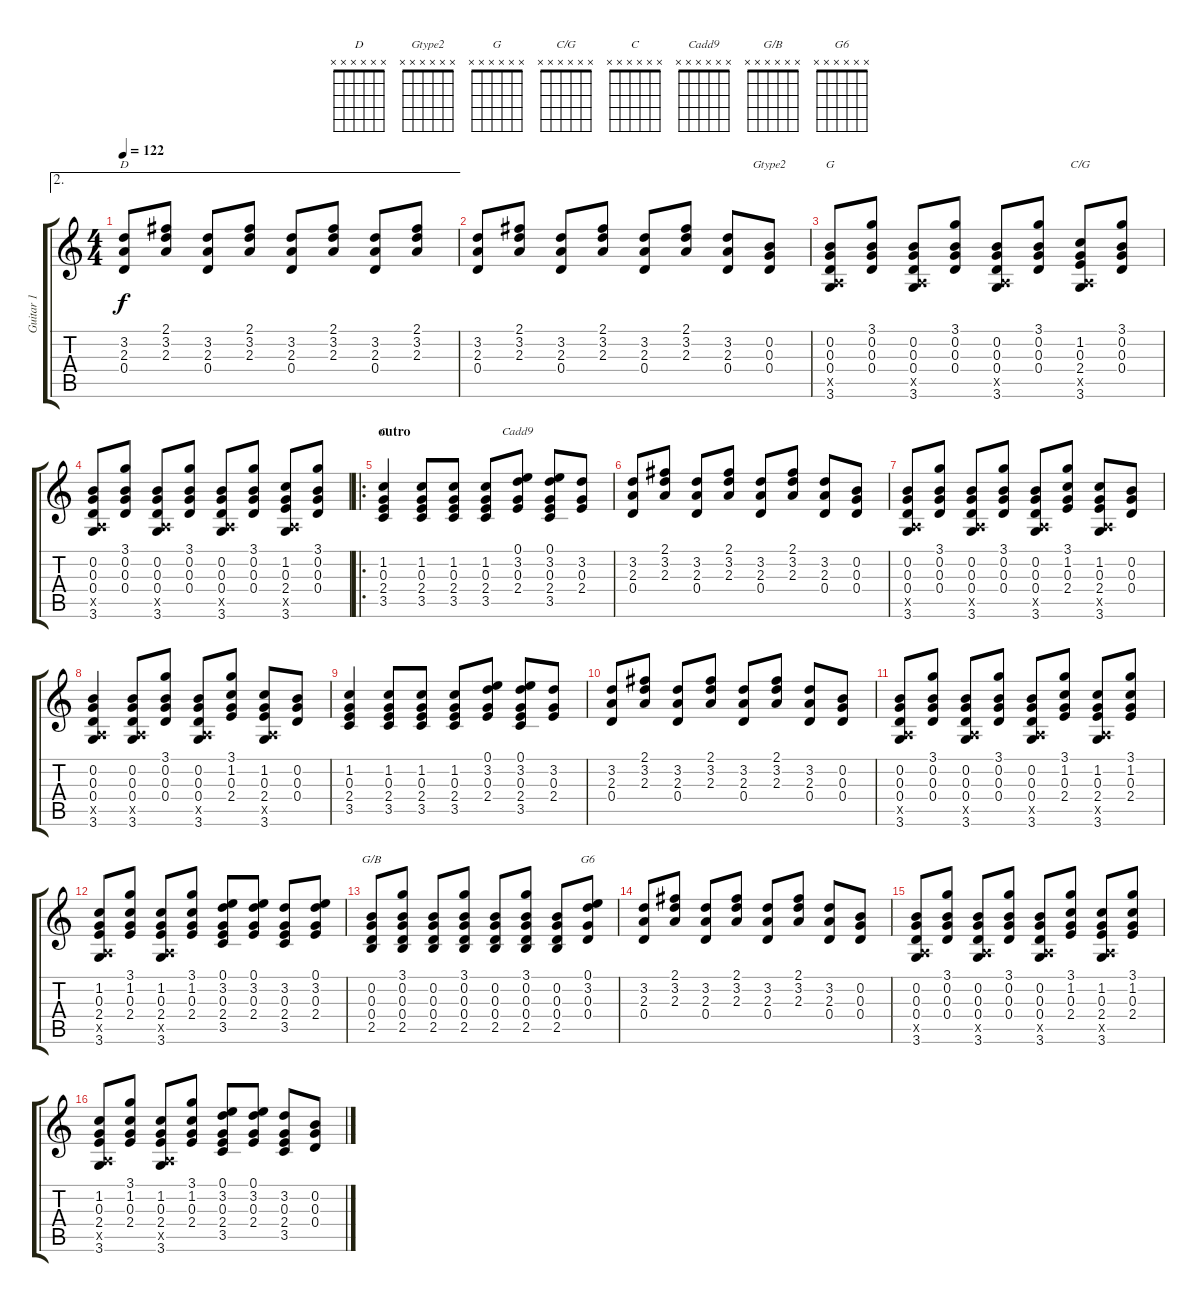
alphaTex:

\track ("Guitar 1" "Guitar 1") {instrument electricguitarclean}
\staff {score tabs}
\tuning (E4 B3 G3 D3 A2 E2) {hide}
\chord ("D" x x x x x x) {firstfret 0}
\chord ("Gtype2" x x x x x x) {firstfret 0}
\chord ("G" x x x x x x) {firstfret 0}
\chord ("C/G" x x x x x x) {firstfret 0}
\chord ("C" x x x x x x) {firstfret 0}
\chord ("Cadd9" x x x x x x) {firstfret 0}
\chord ("G/B" x x x x x x) {firstfret 0}
\chord ("G6" x x x x x x) {firstfret 0}
\ae 2
\ts (4 4)
\tempo 122
\clef g2
\ks c
(3.2 2.3 0.4).8{ch "D" dy f} (2.1 3.2 2.3).8 (3.2 2.3 0.4).8 (2.1 3.2 2.3).8 (3.2 2.3 0.4).8 (2.1 3.2 2.3).8 (3.2 2.3 0.4).8 (2.1 3.2 2.3).8 |
(3.2 2.3 0.4).8 (2.1 3.2 2.3).8 (3.2 2.3 0.4).8 (2.1 3.2 2.3).8 (3.2 2.3 0.4).8 (2.1 3.2 2.3).8 (3.2 2.3 0.4).8 (0.2 0.3 0.4).8{ch "Gtype2"} |
(0.2 0.3 0.4 0.5{x} 3.6).8{ch "G"} (3.1 0.2 0.3 0.4).8 (0.2 0.3 0.4 0.5{x} 3.6).8 (3.1 0.2 0.3 0.4).8 (0.2 0.3 0.4 0.5{x} 3.6).8 (3.1 0.2 0.3 0.4).8 (1.2 0.3 2.4 0.5{x} 3.6).8{ch "C/G"} (3.1 0.2 0.3 0.4).8 |
(0.2 0.3 0.4 0.5{x} 3.6).8 (3.1 0.2 0.3 0.4).8 (0.2 0.3 0.4 0.5{x} 3.6).8 (3.1 0.2 0.3 0.4).8 (0.2 0.3 0.4 0.5{x} 3.6).8 (3.1 0.2 0.3 0.4).8 (1.2 0.3 2.4 0.5{x} 3.6).8 (3.1 0.2 0.3 0.4).8 |
\ro
\section ("" "outro")
(1.2 0.3 2.4 3.5).4{ch "C"} (1.2 0.3 2.4 3.5).8 (1.2 0.3 2.4 3.5).8 (1.2 0.3 2.4 3.5).8 (0.1 3.2 0.3 2.4).8{ch "Cadd9"} (0.1 3.2 0.3 2.4 3.5).8 (3.2 0.3 2.4).8 |
(3.2 2.3 0.4).8 (2.1 3.2 2.3).8 (3.2 2.3 0.4).8 (2.1 3.2 2.3).8 (3.2 2.3 0.4).8 (2.1 3.2 2.3).8 (3.2 2.3 0.4).8 (0.2 0.3 0.4).8 |
(0.2 0.3 0.4 0.5{x} 3.6).8 (3.1 0.2 0.3 0.4).8 (0.2 0.3 0.4 0.5{x} 3.6).8 (3.1 0.2 0.3 0.4).8 (0.2 0.3 0.4 0.5{x} 3.6).8 (3.1 1.2 0.3 2.4).8 (1.2 0.3 2.4 0.5{x} 3.6).8 (0.2 0.3 0.4).8 |
(0.2 0.3 0.4 0.5{x} 3.6).4 (0.2 0.3 0.4 0.5{x} 3.6).8 (3.1 0.2 0.3 0.4).8 (0.2 0.3 0.4 0.5{x} 3.6).8 (3.1 1.2 0.3 2.4).8 (1.2 0.3 2.4 0.5{x} 3.6).8 (0.2 0.3 0.4).8 |
(1.2 0.3 2.4 3.5).4 (1.2 0.3 2.4 3.5).8 (1.2 0.3 2.4 3.5).8 (1.2 0.3 2.4 3.5).8 (0.1 3.2 0.3 2.4).8 (0.1 3.2 0.3 2.4 3.5).8 (3.2 0.3 2.4).8 |
(3.2 2.3 0.4).8 (2.1 3.2 2.3).8 (3.2 2.3 0.4).8 (2.1 3.2 2.3).8 (3.2 2.3 0.4).8 (2.1 3.2 2.3).8 (3.2 2.3 0.4).8 (0.2 0.3 0.4).8 |
(0.2 0.3 0.4 0.5{x} 3.6).8 (3.1 0.2 0.3 0.4).8 (0.2 0.3 0.4 0.5{x} 3.6).8 (3.1 0.2 0.3 0.4).8 (0.2 0.3 0.4 0.5{x} 3.6).8 (3.1 1.2 0.3 2.4).8 (1.2 0.3 2.4 0.5{x} 3.6).8 (3.1 1.2 0.3 2.4).8 |
(1.2 0.3 2.4 0.5{x} 3.6).8 (3.1 1.2 0.3 2.4).8 (1.2 0.3 2.4 0.5{x} 3.6).8 (3.1 1.2 0.3 2.4).8 (0.1 3.2 0.3 2.4 3.5).8 (0.1 3.2 0.3 2.4).8 (3.2 0.3 2.4 3.5).8 (0.1 3.2 0.3 2.4).8 |
(0.2 0.3 0.4 2.5).8{ch "G/B"} (3.1 0.2 0.3 0.4 2.5).8 (0.2 0.3 0.4 2.5).8 (3.1 0.2 0.3 0.4 2.5).8 (0.2 0.3 0.4 2.5).8 (3.1 0.2 0.3 0.4 2.5).8 (0.2 0.3 0.4 2.5).8 (0.1 3.2 0.3 0.4).8{ch "G6"} |
(3.2 2.3 0.4).8 (2.1 3.2 2.3).8 (3.2 2.3 0.4).8 (2.1 3.2 2.3).8 (3.2 2.3 0.4).8 (2.1 3.2 2.3).8 (3.2 2.3 0.4).8 (0.2 0.3 0.4).8 |
(0.2 0.3 0.4 0.5{x} 3.6).8 (3.1 0.2 0.3 0.4).8 (0.2 0.3 0.4 0.5{x} 3.6).8 (3.1 0.2 0.3 0.4).8 (0.2 0.3 0.4 0.5{x} 3.6).8 (3.1 1.2 0.3 2.4).8 (1.2 0.3 2.4 0.5{x} 3.6).8 (3.1 1.2 0.3 2.4).8 |
(1.2 0.3 2.4 0.5{x} 3.6).8 (3.1 1.2 0.3 2.4).8 (1.2 0.3 2.4 0.5{x} 3.6).8 (3.1 1.2 0.3 2.4).8 (0.1 3.2 0.3 2.4 3.5).8 (0.1 3.2 0.3 2.4).8 (3.2 0.3 2.4 3.5).8 (0.2 0.3 0.4).8
